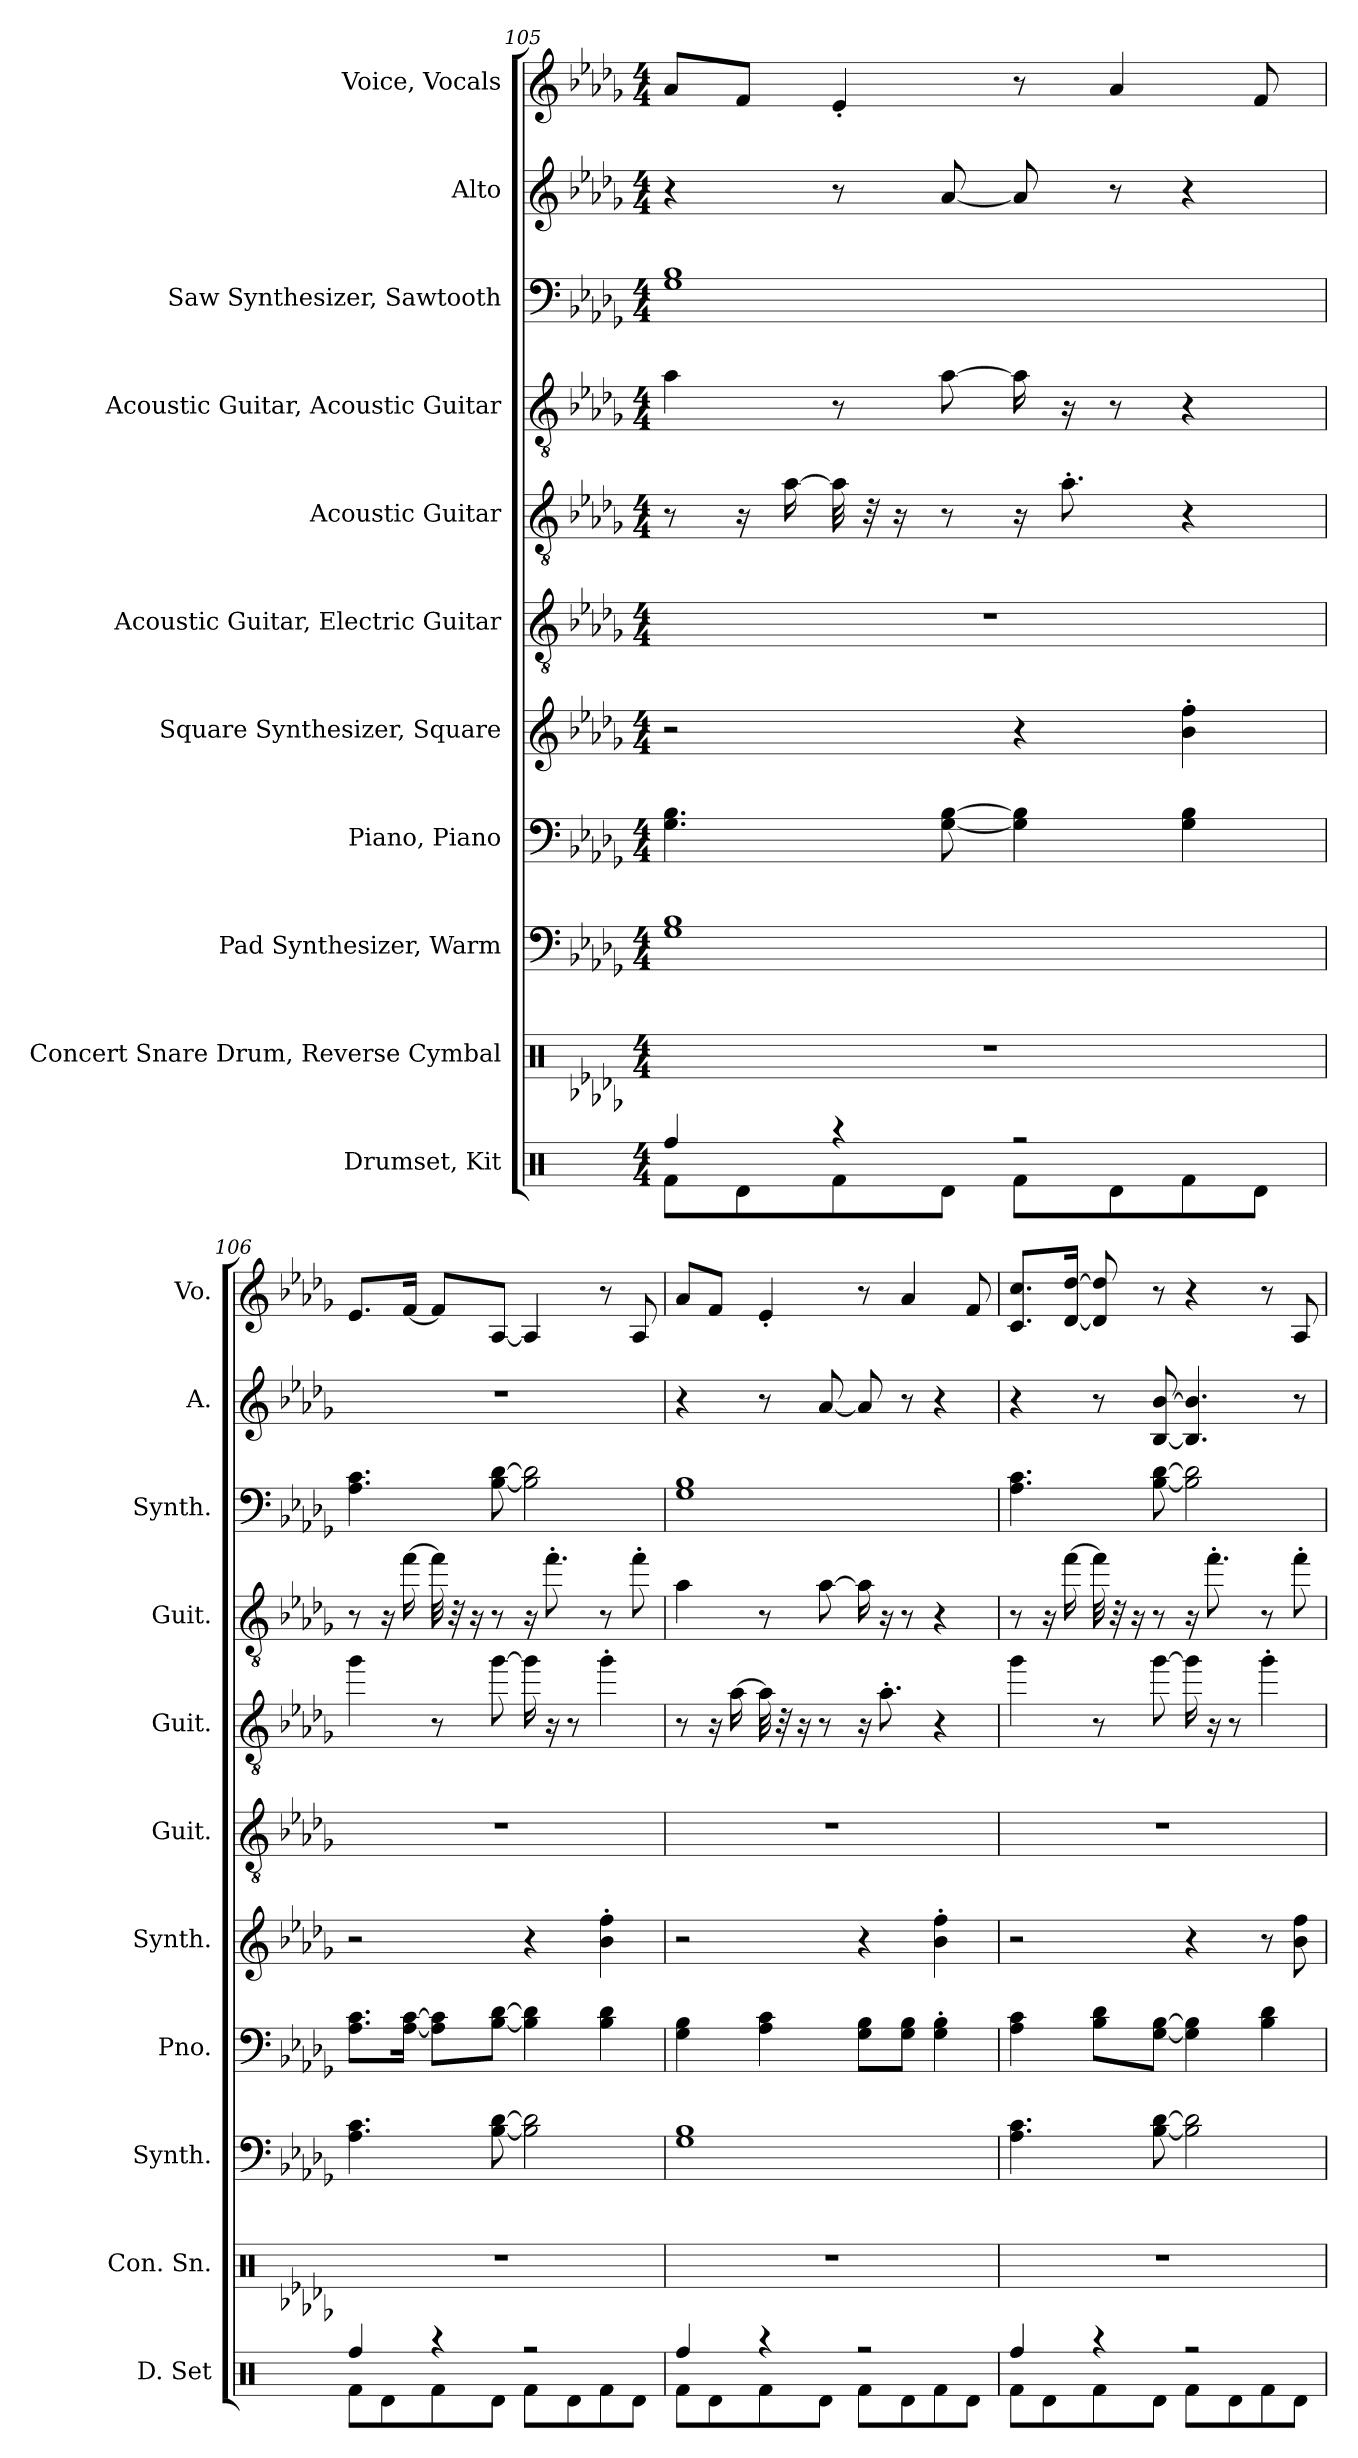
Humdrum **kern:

**kern	**kern	**kern	**kern	**kern	**kern	**kern	**kern	**kern	**kern	**kern
*part11	*part10	*part9	*part8	*part7	*part6	*part5	*part4	*part3	*part2	*part1
*staff11	*staff10	*staff9	*staff8	*staff7	*staff6	*staff5	*staff4	*staff3	*staff2	*staff1
*I"Drumset, Kit	*I"Concert Snare Drum, Reverse Cymbal	*I"Pad Synthesizer, Warm	*I"Piano, Piano	*I"Square Synthesizer, Square	*I"Acoustic Guitar, Electric Guitar	*I"Acoustic Guitar	*I"Acoustic Guitar, Acoustic Guitar	*I"Saw Synthesizer, Sawtooth	*I"Alto	*I"Voice, Vocals
*I'D. Set	*I'Con. Sn.	*I'Synth.	*I'Pno.	*I'Synth.	*I'Guit.	*I'Guit.	*I'Guit.	*I'Synth.	*I'A.	*I'Vo.
*clefX	*clefX	*clefF4	*clefF4	*clefG2	*clefGv2	*clefGv2	*clefGv2	*clefF4	*clefG2	*clefG2
*k[]	*k[b-e-a-d-g-]	*k[b-e-a-d-g-]	*k[b-e-a-d-g-]	*k[b-e-a-d-g-]	*k[b-e-a-d-g-]	*k[b-e-a-d-g-]	*k[b-e-a-d-g-]	*k[b-e-a-d-g-]	*k[b-e-a-d-g-]	*k[b-e-a-d-g-]
*M4/4	*M4/4	*M4/4	*M4/4	*M4/4	*M4/4	*M4/4	*M4/4	*M4/4	*M4/4	*M4/4
=105	=105	=105	=105	=105	=105	=105	=105	=105	=105	=105
*^	*	*	*	*	*	*	*	*	*	*
4Rff/	8Rf\L	1r	1G- 1B-	4.G-\ 4.B-\	2r	1r	8r	4a-\	1G- 1B-	4r	8a-/L
.	8Rd\	.	.	.	.	.	16r	.	.	.	8f/J
.	.	.	.	.	.	.	[16a-\	.	.	.	.
4r	8Rf\	.	.	.	.	.	32a-\]	8r	.	8r	4e-'/
.	.	.	.	.	.	.	32r	.	.	.	.
.	.	.	.	.	.	.	16r	.	.	.	.
.	8Rd\J	.	.	[8G-\ [8B-\	.	.	8r	[8a-\	.	[8a-/	.
2r	8Rf\L	.	.	4G-\] 4B-\]	4r	.	16r	16a-\]	.	8a-/]	8r
.	.	.	.	.	.	.	8.a-'\	16r	.	.	.
.	8Rd\	.	.	.	.	.	.	8r	.	8r	4a-/
.	8Rf\	.	.	4G-\ 4B-\	4b-\' 4ff\'	.	4r	4r	.	4r	.
.	8Rd\J	.	.	.	.	.	.	.	.	.	8f/
!!LO:PB:g=z
=106	=106	=106	=106	=106	=106	=106	=106	=106	=106	=106	=106
4Rff/	8Rf\L	1r	4.A-\ 4.c\	8.A-\ 8.c\L	2r	1r	4gg-\	8r	4.A-\ 4.c\	1r	8.e-/L
.	8Rd\	.	.	.	.	.	.	16r	.	.	.
.	.	.	.	[16A-\ [16c\Jk	.	.	.	[16ff\	.	.	[16f/Jk
4r	8Rf\	.	.	8A-\] 8c\]L	.	.	8r	32ff\]	.	.	8f/L]
.	.	.	.	.	.	.	.	32r	.	.	.
.	.	.	.	.	.	.	.	16r	.	.	.
.	8Rd\J	.	[8B-\ [8d-\	[8B-\ [8d-\J	.	.	[8gg-\	8r	[8B-\ [8d-\	.	[8A-/J
2r	8Rf\L	.	2B-\] 2d-\]	4B-\] 4d-\]	4r	.	16gg-\]	16r	2B-\] 2d-\]	.	4A-/]
.	.	.	.	.	.	.	16r	8.ff'\	.	.	.
.	8Rd\	.	.	.	.	.	8r	.	.	.	.
.	8Rf\	.	.	4B-\ 4d-\	4b-\' 4ff\'	.	4gg-'\	8r	.	.	8r
.	8Rd\J	.	.	.	.	.	.	8ff'\	.	.	8A-/
=107	=107	=107	=107	=107	=107	=107	=107	=107	=107	=107	=107
4Rff/	8Rf\L	1r	1G- 1B-	4G-\ 4B-\	2r	1r	8r	4a-\	1G- 1B-	4r	8a-/L
.	8Rd\	.	.	.	.	.	16r	.	.	.	8f/J
.	.	.	.	.	.	.	[16a-\	.	.	.	.
4r	8Rf\	.	.	4A-\ 4c\	.	.	32a-\]	8r	.	8r	4e-'/
.	.	.	.	.	.	.	32r	.	.	.	.
.	.	.	.	.	.	.	16r	.	.	.	.
.	8Rd\J	.	.	.	.	.	8r	[8a-\	.	[8a-/	.
2r	8Rf\L	.	.	8G-\ 8B-\L	4r	.	16r	16a-\]	.	8a-/]	8r
.	.	.	.	.	.	.	8.a-'\	16r	.	.	.
.	8Rd\	.	.	8G-\ 8B-\J	.	.	.	8r	.	8r	4a-/
.	8Rf\	.	.	4G-\' 4B-\'	4b-\' 4ff\'	.	4r	4r	.	4r	.
.	8Rd\J	.	.	.	.	.	.	.	.	.	8f/
!!LO:PB:g=z
=108	=108	=108	=108	=108	=108	=108	=108	=108	=108	=108	=108
4Rff/	8Rf\L	1r	4.A-\ 4.c\	4A-\ 4c\	2r	1r	4gg-\	8r	4.A-\ 4.c\	4r	8.c/ 8.cc/L
.	8Rd\	.	.	.	.	.	.	16r	.	.	.
.	.	.	.	.	.	.	.	[16ff\	.	.	[16d-/ [16dd-/Jk
4r	8Rf\	.	.	8B-\ 8d-\L	.	.	8r	32ff\]	.	8r	8d-/] 8dd-/]
.	.	.	.	.	.	.	.	32r	.	.	.
.	.	.	.	.	.	.	.	16r	.	.	.
.	8Rd\J	.	[8B-\ [8d-\	[8G-\ [8B-\J	.	.	[8gg-\	8r	[8B-\ [8d-\	[8B-/ [8b-/	8r
2r	8Rf\L	.	2B-\] 2d-\]	4G-\] 4B-\]	4r	.	16gg-\]	16r	2B-\] 2d-\]	4.B-/] 4.b-/]	4r
.	.	.	.	.	.	.	16r	8.ff'\	.	.	.
.	8Rd\	.	.	.	.	.	8r	.	.	.	.
.	8Rf\	.	.	4B-\ 4d-\	8r	.	4gg-'\	8r	.	.	8r
.	8Rd\J	.	.	.	8b-\ 8ff\	.	.	8ff'\	.	8r	8A-/
*v	*v	*	*	*	*	*	*	*	*	*	*
=	=	=	=	=	=	=	=	=	=	=
*-	*-	*-	*-	*-	*-	*-	*-	*-	*-	*-
